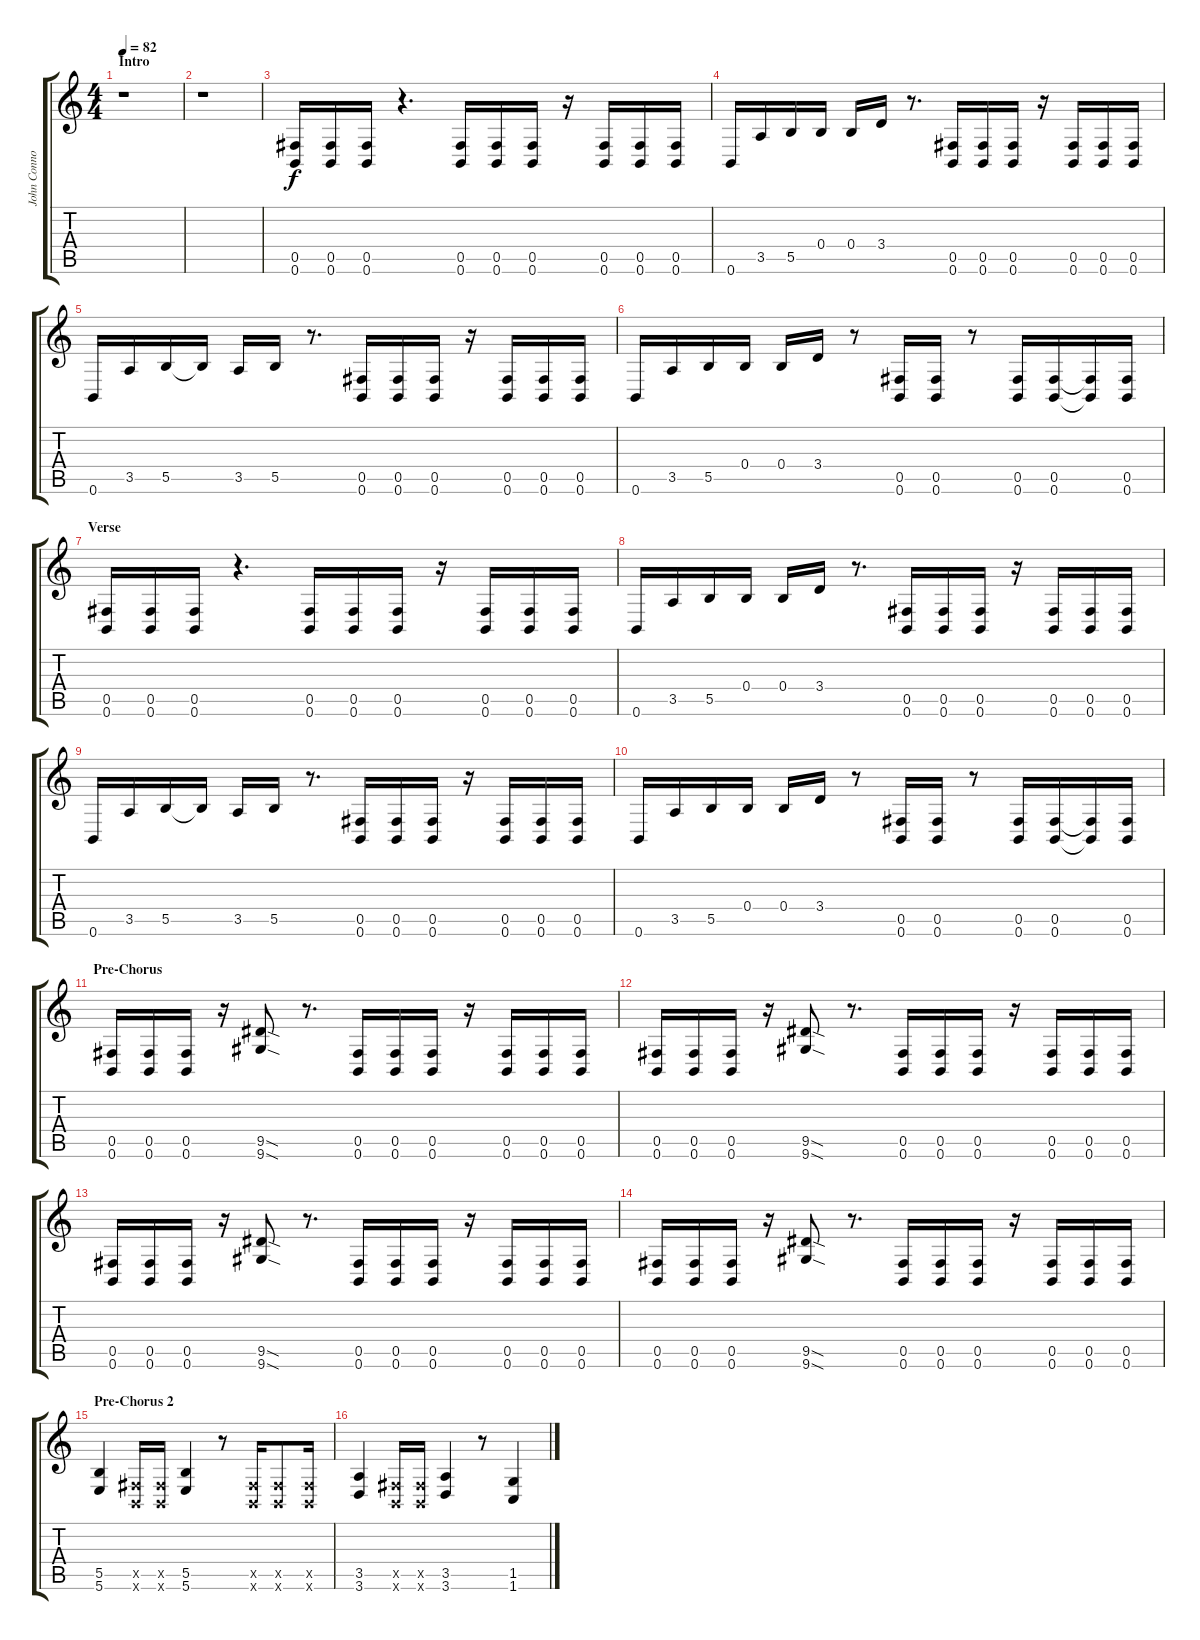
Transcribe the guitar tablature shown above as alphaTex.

\track ("John Connolly" "John Conno") {instrument overdrivenguitar}
\staff {score tabs}
\tuning (Db4 Ab3 E3 B2 Gb2 B1) {hide}
\ts (4 4)
\section ("" "Intro")
\tempo 82
\clef g2
\ks c
r.1{dy f instrument overdrivenguitar} |
r.1 |
(0.5 0.6).16{balance 8} (0.5 0.6).16 (0.5 0.6).16 r.4{d} (0.5 0.6).16 (0.5 0.6).16 (0.5 0.6).16 r.16 (0.5 0.6).16 (0.5 0.6).16 (0.5 0.6).16 |
0.6.16 3.5.16 5.5.16 0.4.16 0.4.16 3.4.16 r.8{d} (0.5 0.6).16 (0.5 0.6).16 (0.5 0.6).16 r.16 (0.5 0.6).16 (0.5 0.6).16 (0.5 0.6).16 |
0.6.16 3.5.16 5.5.16 5.5{t}.16 3.5.16 5.5.16 r.8{d} (0.5 0.6).16 (0.5 0.6).16 (0.5 0.6).16 r.16 (0.5 0.6).16 (0.5 0.6).16 (0.5 0.6).16 |
0.6.16 3.5.16 5.5.16 0.4.16 0.4.16 3.4.16 r.8 (0.5 0.6).16 (0.5 0.6).16 r.8 (0.5 0.6).16 (0.5 0.6).16 (0.5{t} 0.6{t}).16 (0.5 0.6).16 |
\section ("" "Verse")
(0.5 0.6).16{balance 8} (0.5 0.6).16 (0.5 0.6).16 r.4{d} (0.5 0.6).16 (0.5 0.6).16 (0.5 0.6).16 r.16 (0.5 0.6).16 (0.5 0.6).16 (0.5 0.6).16 |
0.6.16 3.5.16 5.5.16 0.4.16 0.4.16 3.4.16 r.8{d} (0.5 0.6).16 (0.5 0.6).16 (0.5 0.6).16 r.16 (0.5 0.6).16 (0.5 0.6).16 (0.5 0.6).16 |
0.6.16 3.5.16 5.5.16 5.5{t}.16 3.5.16 5.5.16 r.8{d} (0.5 0.6).16 (0.5 0.6).16 (0.5 0.6).16 r.16 (0.5 0.6).16 (0.5 0.6).16 (0.5 0.6).16 |
0.6.16 3.5.16 5.5.16 0.4.16 0.4.16 3.4.16 r.8 (0.5 0.6).16 (0.5 0.6).16 r.8 (0.5 0.6).16 (0.5 0.6).16 (0.5{t} 0.6{t}).16 (0.5 0.6).16 |
\section ("" "Pre-Chorus")
(0.5 0.6).16 (0.5 0.6).16 (0.5 0.6).16 r.16 (9.5{sod} 9.6{sod}).8 r.8{d} (0.5 0.6).16 (0.5 0.6).16 (0.5 0.6).16 r.16 (0.5 0.6).16 (0.5 0.6).16 (0.5 0.6).16 |
(0.5 0.6).16 (0.5 0.6).16 (0.5 0.6).16 r.16 (9.5{sod} 9.6{sod}).8 r.8{d} (0.5 0.6).16 (0.5 0.6).16 (0.5 0.6).16 r.16 (0.5 0.6).16 (0.5 0.6).16 (0.5 0.6).16 |
(0.5 0.6).16 (0.5 0.6).16 (0.5 0.6).16 r.16 (9.5{sod} 9.6{sod}).8 r.8{d} (0.5 0.6).16 (0.5 0.6).16 (0.5 0.6).16 r.16 (0.5 0.6).16 (0.5 0.6).16 (0.5 0.6).16 |
(0.5 0.6).16 (0.5 0.6).16 (0.5 0.6).16 r.16 (9.5{sod} 9.6{sod}).8 r.8{d} (0.5 0.6).16 (0.5 0.6).16 (0.5 0.6).16 r.16 (0.5 0.6).16 (0.5 0.6).16 (0.5 0.6).16 |
\section ("" "Pre-Chorus 2")
(5.5 5.6).4 (0.5{x} 0.6{x}).16 (0.5{x} 0.6{x}).16 (5.5 5.6).4 r.8 (0.5{x} 0.6{x}).16 (0.5{x} 0.6{x}).8 (0.5{x} 0.6{x}).16 |
(3.5 3.6).4 (0.5{x} 0.6{x}).16 (0.5{x} 0.6{x}).16 (3.5 3.6).4 r.8 (1.5 1.6).4
